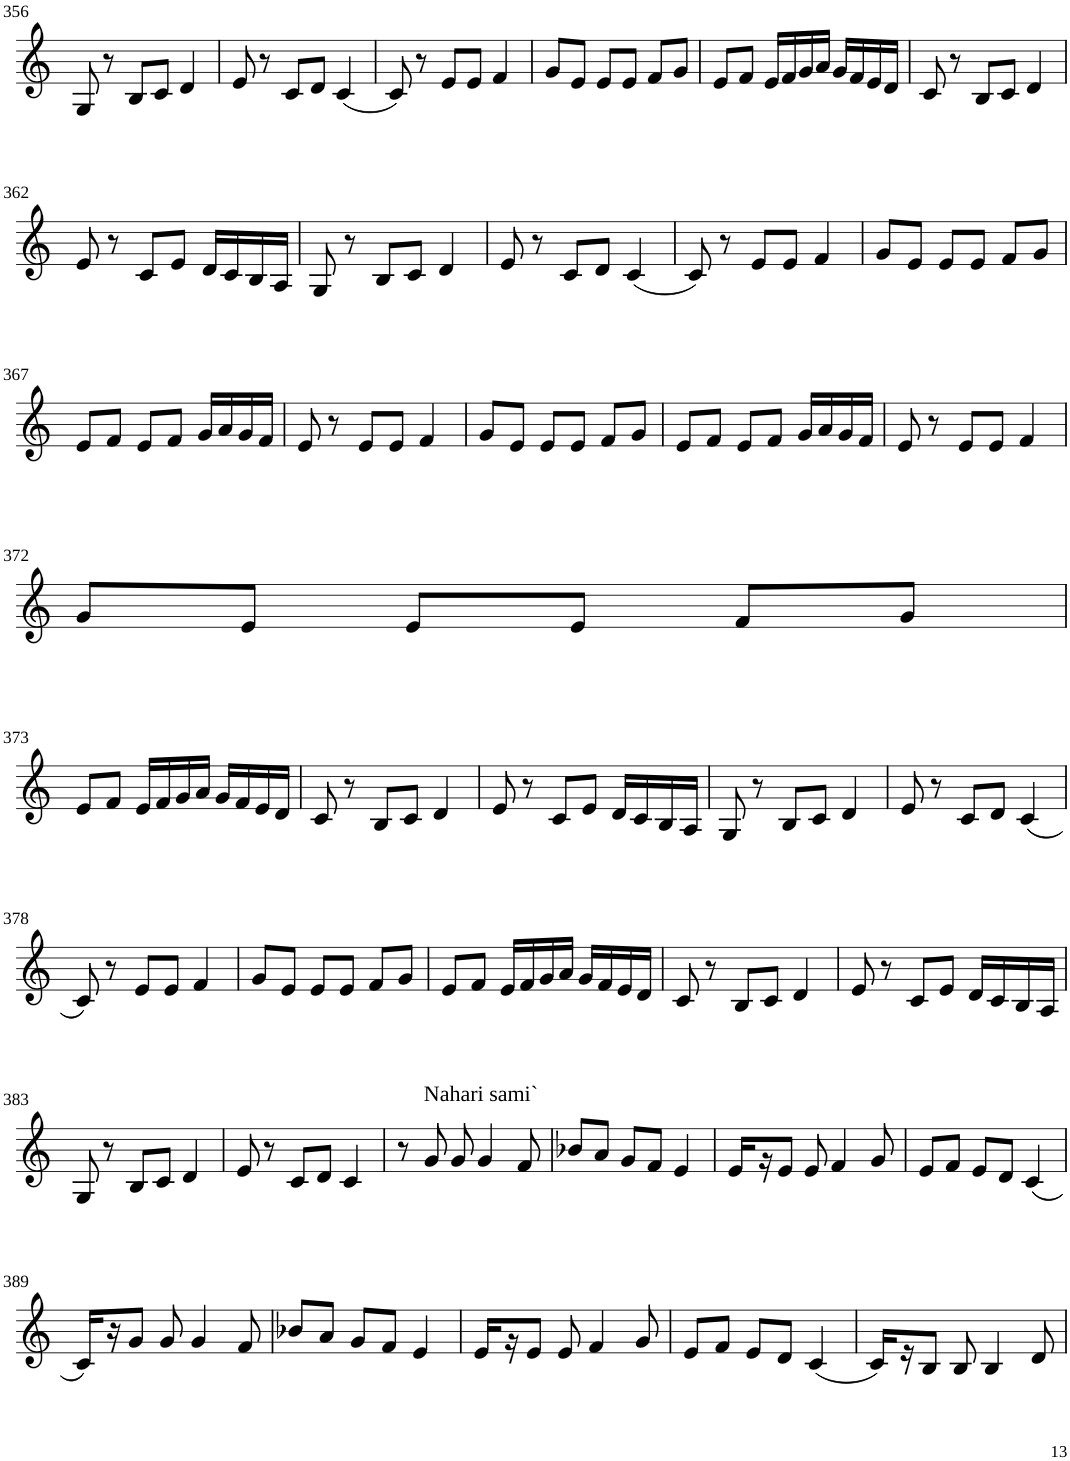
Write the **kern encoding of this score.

**kern
*part1
*staff1
*I"Violin
!!LO:PB:g=z
*clefG2
*k[]
*M3/4
=356
8G/
8r
8B/L
8c/J
4d/
=357
8e/
8r
8c/L
8d/J
(4c/
=358
8c/)
8r
8e/L
8e/J
4f/
=359
8g/L
8e/J
8e/L
8e/J
8f/L
8g/J
=360
8e/L
8f/J
16e/LL
16f/
16g/
16a/JJ
16g/LL
16f/
16e/
16d/JJ
=361
8c/
8r
8B/L
8c/J
4d/
!!LO:LB:g=z
=362
8e/
8r
8c/L
8e/J
16d/LL
16c/
16B/
16A/JJ
=363
8G/
8r
8B/L
8c/J
4d/
=364
8e/
8r
8c/L
8d/J
(4c/
=365
8c/)
8r
8e/L
8e/J
4f/
=366
8g/L
8e/J
8e/L
8e/J
8f/L
8g/J
!!LO:LB:g=z
=367
8e/L
8f/J
8e/L
8f/J
16g/LL
16a/
16g/
16f/JJ
=368
8e/
8r
8e/L
8e/J
4f/
=369
8g/L
8e/J
8e/L
8e/J
8f/L
8g/J
=370
8e/L
8f/J
8e/L
8f/J
16g/LL
16a/
16g/
16f/JJ
=371
8e/
8r
8e/L
8e/J
4f/
!!LO:LB:g=z
=372
8g/L
8e/J
8e/L
8e/J
8f/L
8g/J
!!LO:LB:g=z
=373
8e/L
8f/J
16e/LL
16f/
16g/
16a/JJ
16g/LL
16f/
16e/
16d/JJ
=374
8c/
8r
8B/L
8c/J
4d/
=375
8e/
8r
8c/L
8e/J
16d/LL
16c/
16B/
16A/JJ
=376
8G/
8r
8B/L
8c/J
4d/
=377
8e/
8r
8c/L
8d/J
(4c/
!!LO:LB:g=z
=378
8c/)
8r
8e/L
8e/J
4f/
=379
8g/L
8e/J
8e/L
8e/J
8f/L
8g/J
=380
8e/L
8f/J
16e/LL
16f/
16g/
16a/JJ
16g/LL
16f/
16e/
16d/JJ
=381
8c/
8r
8B/L
8c/J
4d/
=382
8e/
8r
8c/L
8e/J
16d/LL
16c/
16B/
16A/JJ
!!LO:LB:g=z
=383
8G/
8r
8B/L
8c/J
4d/
=384
8e/
8r
8c/L
8d/J
4c/
=385
8r
!LO:TX:a:t=Nahari sami`
8g/
8g/
4g/
8f/
=386
8b-X/L
8a/J
8g/L
8f/J
4e/
=387
16e/LL
16r
8e/J
8e/
4f/
8g/
=388
8e/L
8f/J
8e/L
8d/J
(4c/
!!LO:LB:g=z
=389
16c/LL)
16r
8g/J
8g/
4g/
8f/
=390
8b-X/L
8a/J
8g/L
8f/J
4e/
=391
16e/LL
16r
8e/J
8e/
4f/
8g/
=392
8e/L
8f/J
8e/L
8d/J
(4c/
=393
16c/LL)
16r
8B/J
8B/
4B/
8d/
=
*-
